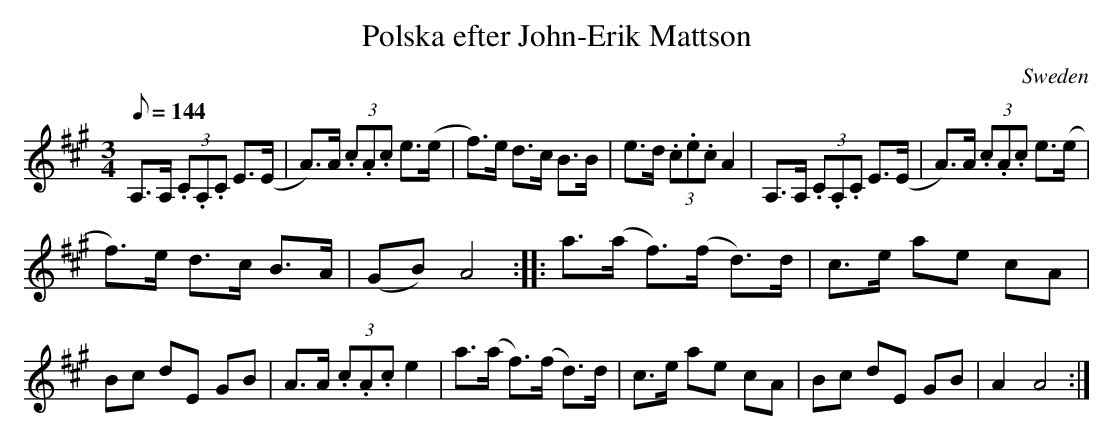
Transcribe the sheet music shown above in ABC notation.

X:1
T:Polska efter John-Erik Mattson
L:1/8
M:3/4
O:Sweden
Q:144
K:A
A,>A, (3.C.A,.C E>(E | A>)A (3.c.A.c e>(e |\
f>)e d>c B>B | e>d (3.c.e.c A2 | \
A,>A, (3.C.A,.C E>(E | A>)A (3.c.A.c e>(e |
f>)e d>c B>A | (GB) A4 :: \
a>(a f>)(f d>)d | c>e ae cA |
Bc dE GB | A>A (3.c.A.c e2 | \
a>(a f>)(f d>)d | c>e ae cA | \
Bc dE GB | A2 A4 :|
